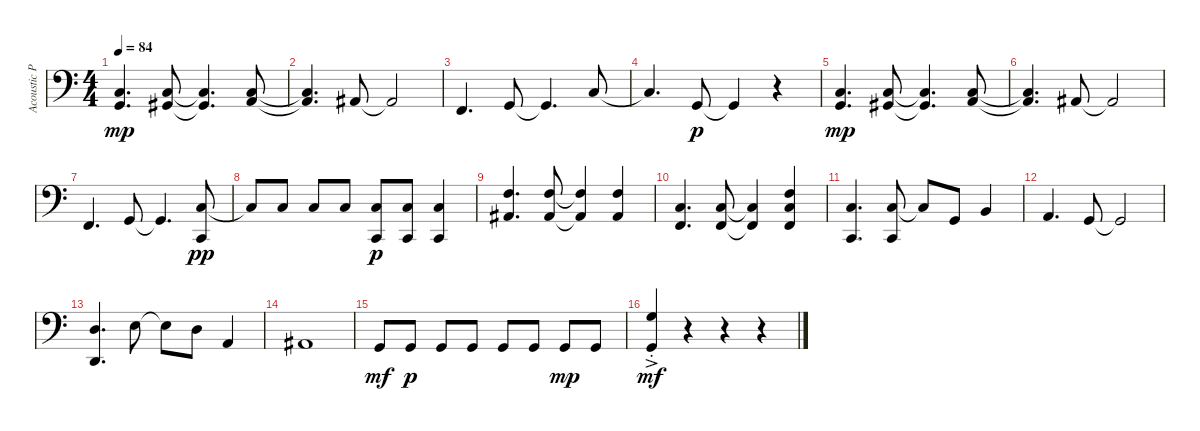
\track ("Acoustic Piano (Staff 2)" "Acoustic P") {instrument acousticgrandpiano}
\staff {score}
\tuning (E4 B3 G3 D3 A2 E2 B1) {hide}
\ts (4 4)
\tempo 84
\clef f4
\ks c
(3.5 3.6).4{d dy mp instrument acousticgrandpiano} (3.5 4.6).8 (3.5{t} 4.6{t}).4{d} (3.5 5.6).8 |
(3.5{t} 5.6{t}).4{d} 1.5.8 1.5{t}.2 |
1.6.4{d} 3.6.8 3.6{t}.4{d} 3.5.8 |
3.5{t}.4{d} 3.6.8{dy p} 3.6{t}.4 r.4 |
(3.5 3.6).4{d dy mp} (3.5 4.6).8 (3.5{t} 4.6{t}).4{d} (3.5 5.6).8 |
(3.5{t} 5.6{t}).4{d} 1.5.8 1.5{t}.2 |
1.6.4{d} 3.6.8 3.6{t}.4{d} (3.5 1.7).8{dy pp} |
3.5{t}.8 3.5.8 3.5.8 3.5.8 (3.5 1.7).8{dy p} (3.5 1.7).8 (3.5 1.7).4 |
(3.4 1.5).4{d} (3.4 1.5).8 (3.4{t} 1.5{t}).4 (3.4 1.5).4 |
(3.5 1.6).4{d} (3.5 1.6).8 (3.5{t} 1.6{t}).4 (3.4 3.5 1.6).4 |
(3.5 1.7).4{d} (3.5 1.7).8 3.5{t}.8 3.6.8 2.5.4 |
0.5.4{d} 3.6.8 3.6{t}.2 |
(0.4 3.7).4{d} 2.4.8 2.4{t}.8 0.4.8 0.5.4 |
1.5.1 |
3.6.8{dy mf} 3.6.8{dy p} 3.6.8 3.6.8 3.6.8 3.6.8 3.6.8{dy mp} 3.6.8 |
(0.3{ac st} 3.6{ac st}).4{dy mf} r.4 r.4 r.4
